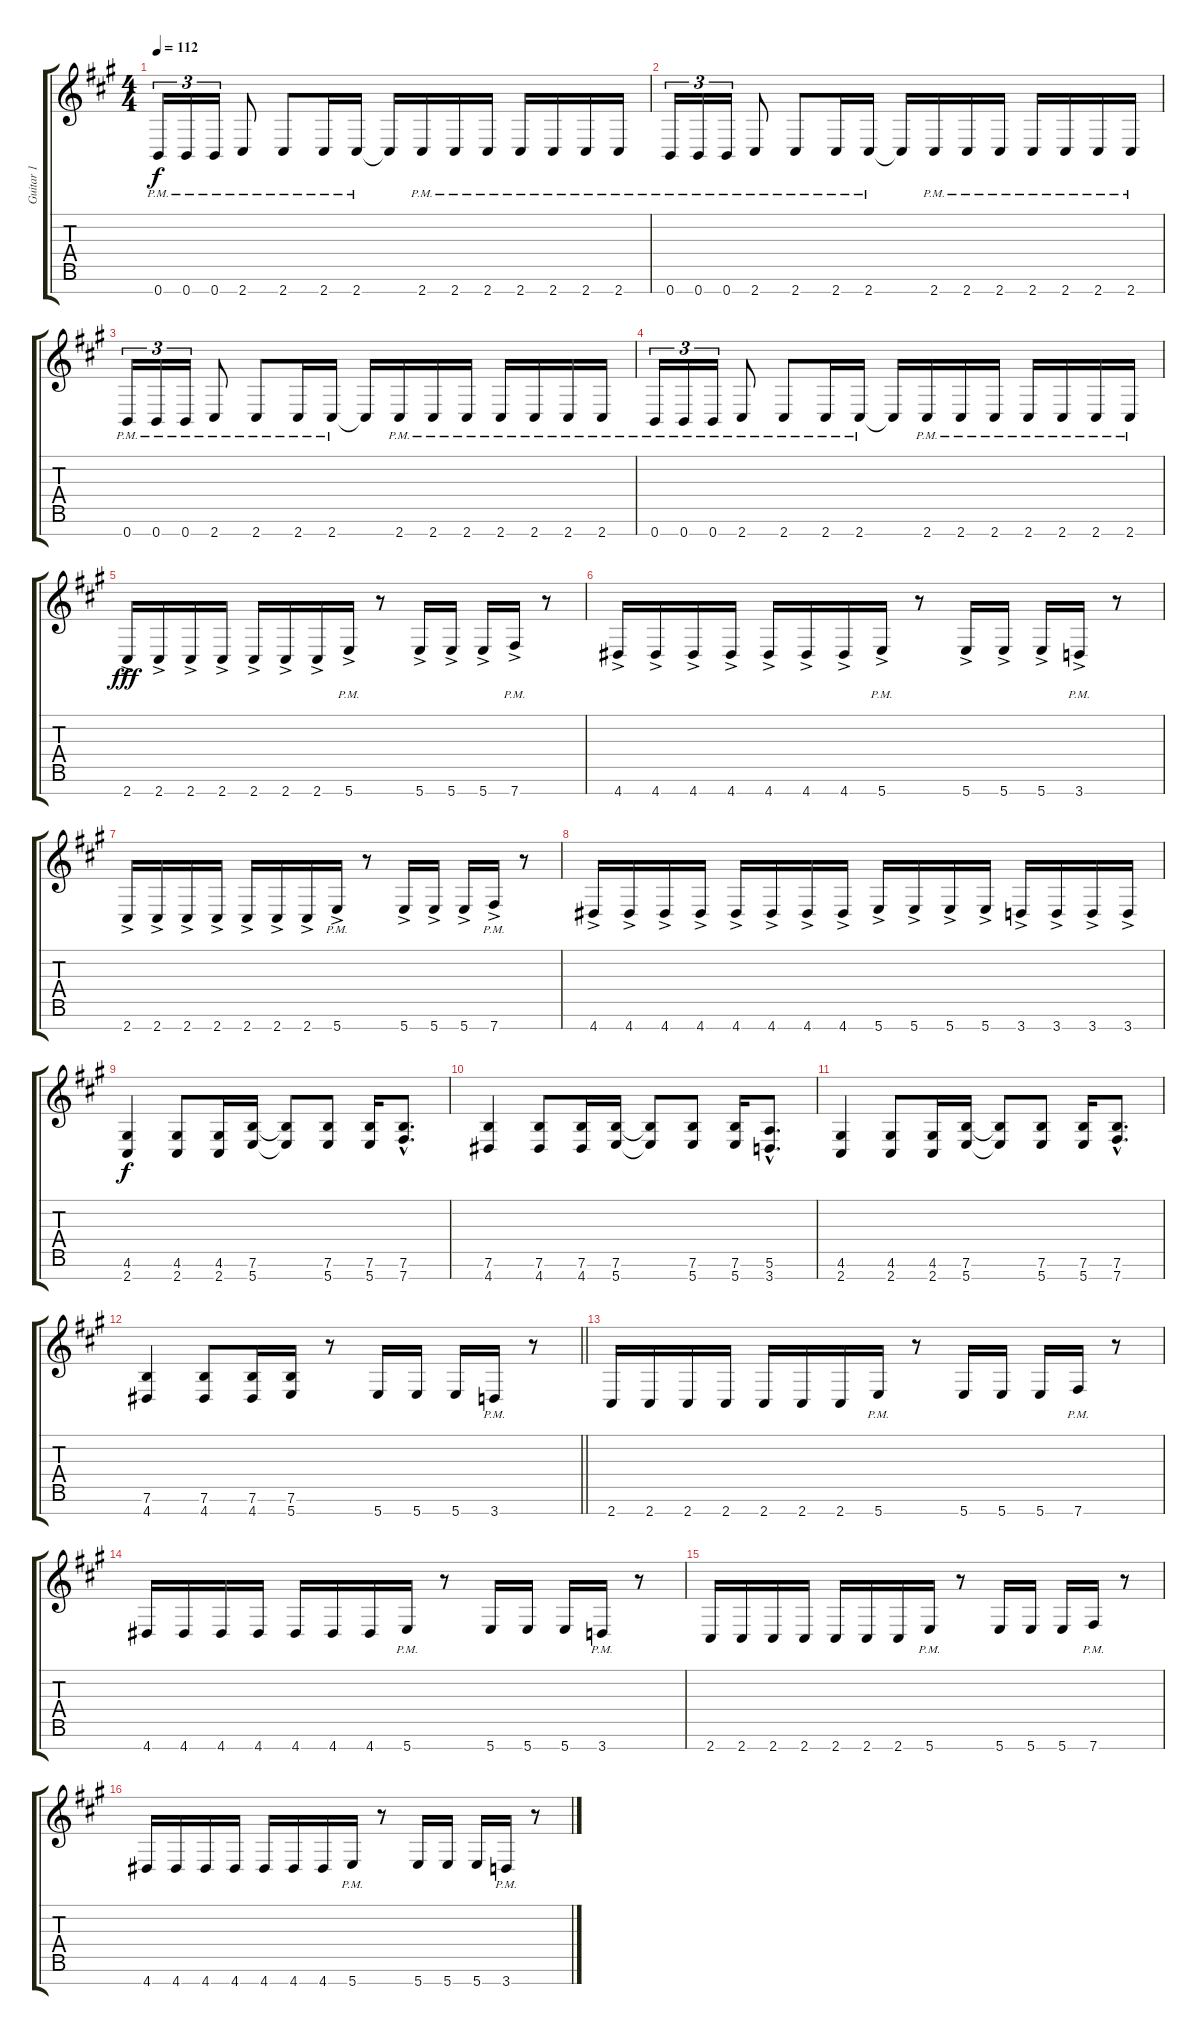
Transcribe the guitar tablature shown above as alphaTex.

\track ("Guitar 1" "Guitar 1") {instrument distortionguitar}
\staff {score tabs}
\tuning (E4 B3 G3 D3 A2 E2 B1) {hide}
\ts (4 4)
\tempo 112
\clef g2
\ks f#minor
0.7{pm}.16{tu (3 2) dy f} 0.7{pm}.16{tu (3 2)} 0.7{pm}.16{tu (3 2)} 2.7{pm}.8 2.7{pm}.8 2.7{pm}.16 2.7{pm}.16 2.7{t}.16 2.7{pm}.16 2.7{pm}.16 2.7{pm}.16 2.7{pm}.16 2.7{pm}.16 2.7{pm}.16 2.7{pm}.16 |
0.7{pm}.16{tu (3 2)} 0.7{pm}.16{tu (3 2)} 0.7{pm}.16{tu (3 2)} 2.7{pm}.8 2.7{pm}.8 2.7{pm}.16 2.7{pm}.16 2.7{t}.16 2.7{pm}.16 2.7{pm}.16 2.7{pm}.16 2.7{pm}.16 2.7{pm}.16 2.7{pm}.16 2.7{pm}.16 |
0.7{pm}.16{tu (3 2)} 0.7{pm}.16{tu (3 2)} 0.7{pm}.16{tu (3 2)} 2.7{pm}.8 2.7{pm}.8 2.7{pm}.16 2.7{pm}.16 2.7{t}.16 2.7{pm}.16 2.7{pm}.16 2.7{pm}.16 2.7{pm}.16 2.7{pm}.16 2.7{pm}.16 2.7{pm}.16 |
0.7{pm}.16{tu (3 2)} 0.7{pm}.16{tu (3 2)} 0.7{pm}.16{tu (3 2)} 2.7{pm}.8 2.7{pm}.8 2.7{pm}.16 2.7{pm}.16 2.7{t}.16 2.7{pm}.16 2.7{pm}.16 2.7{pm}.16 2.7{pm}.16 2.7{pm}.16 2.7{pm}.16 2.7{pm}.16 |
2.7{ac}.16{dy fff} 2.7{ac}.16 2.7{ac}.16 2.7{ac}.16 2.7{ac}.16 2.7{ac}.16 2.7{ac}.16 5.7{ac pm}.16 r.8 5.7{ac}.16 5.7{ac}.16 5.7{ac}.16 7.7{ac pm}.16 r.8 |
4.7{ac}.16 4.7{ac}.16 4.7{ac}.16 4.7{ac}.16 4.7{ac}.16 4.7{ac}.16 4.7{ac}.16 5.7{ac pm}.16 r.8 5.7{ac}.16 5.7{ac}.16 5.7{ac}.16 3.7{ac pm}.16 r.8 |
2.7{ac}.16 2.7{ac}.16 2.7{ac}.16 2.7{ac}.16 2.7{ac}.16 2.7{ac}.16 2.7{ac}.16 5.7{ac pm}.16 r.8 5.7{ac}.16 5.7{ac}.16 5.7{ac}.16 7.7{ac pm}.16 r.8 |
4.7{ac}.16 4.7{ac}.16 4.7{ac}.16 4.7{ac}.16 4.7{ac}.16 4.7{ac}.16 4.7{ac}.16 4.7{ac}.16 5.7{ac}.16 5.7{ac}.16 5.7{ac}.16 5.7{ac}.16 3.7{ac}.16 3.7{ac}.16 3.7{ac}.16 3.7{ac}.16 |
(4.6 2.7).4{dy f} (4.6 2.7).8 (4.6 2.7).16 (7.6 5.7).16 (7.6{t} 5.7{t}).8 (7.6 5.7).8 (7.6 5.7).16 (7.6{hac} 7.7{hac}).8{d} |
(7.6 4.7).4 (7.6 4.7).8 (7.6 4.7).16 (7.6 5.7).16 (7.6{t} 5.7{t}).8 (7.6 5.7).8 (7.6 5.7).16 (5.6{hac} 3.7{hac}).8{d} |
(4.6 2.7).4 (4.6 2.7).8 (4.6 2.7).16 (7.6 5.7).16 (7.6{t} 5.7{t}).8 (7.6 5.7).8 (7.6 5.7).16 (7.6{hac} 7.7{hac}).8{d} |
\barLineRight lightlight
(7.6 4.7).4 (7.6 4.7).8 (7.6 4.7).16 (7.6 5.7).16 r.8 5.7.16 5.7.16 5.7.16 3.7{pm}.16 r.8 |
2.7.16 2.7.16 2.7.16 2.7.16 2.7.16 2.7.16 2.7.16 5.7{pm}.16 r.8 5.7.16 5.7.16 5.7.16 7.7{pm}.16 r.8 |
4.7.16 4.7.16 4.7.16 4.7.16 4.7.16 4.7.16 4.7.16 5.7{pm}.16 r.8 5.7.16 5.7.16 5.7.16 3.7{pm}.16 r.8 |
2.7.16 2.7.16 2.7.16 2.7.16 2.7.16 2.7.16 2.7.16 5.7{pm}.16 r.8 5.7.16 5.7.16 5.7.16 7.7{pm}.16 r.8 |
4.7.16 4.7.16 4.7.16 4.7.16 4.7.16 4.7.16 4.7.16 5.7{pm}.16 r.8 5.7.16 5.7.16 5.7.16 3.7{pm}.16 r.8
